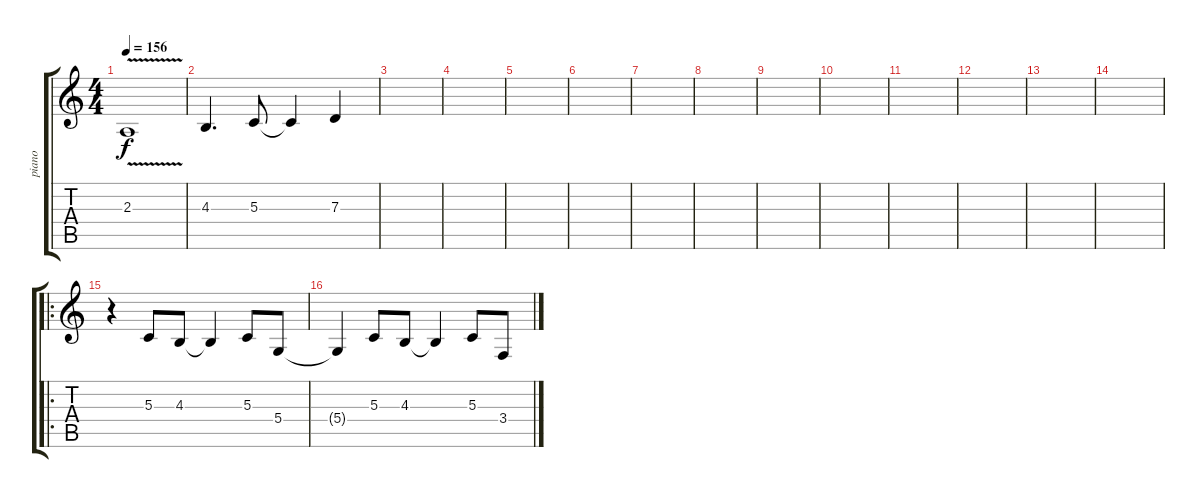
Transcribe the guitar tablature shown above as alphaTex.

\track ("piano" "piano") {instrument acousticgrandpiano}
\staff {score tabs}
\tuning (E4 B3 G3 D3 A2 E2) {hide}
\ts (4 4)
\tempo 156
\clef g2
\ks c
2.3{v t}.1{dy f} |
4.3.4{d} 5.3.8 5.3{t}.4 7.3.4 |
|
|
|
|
|
|
|
|
|
|
|
|
\ro
r.4 5.3.8 4.3.8 4.3{t}.4 5.3.8 5.4.8 |
5.4{t}.4 5.3.8 4.3.8 4.3{t}.4 5.3.8 3.4.8
